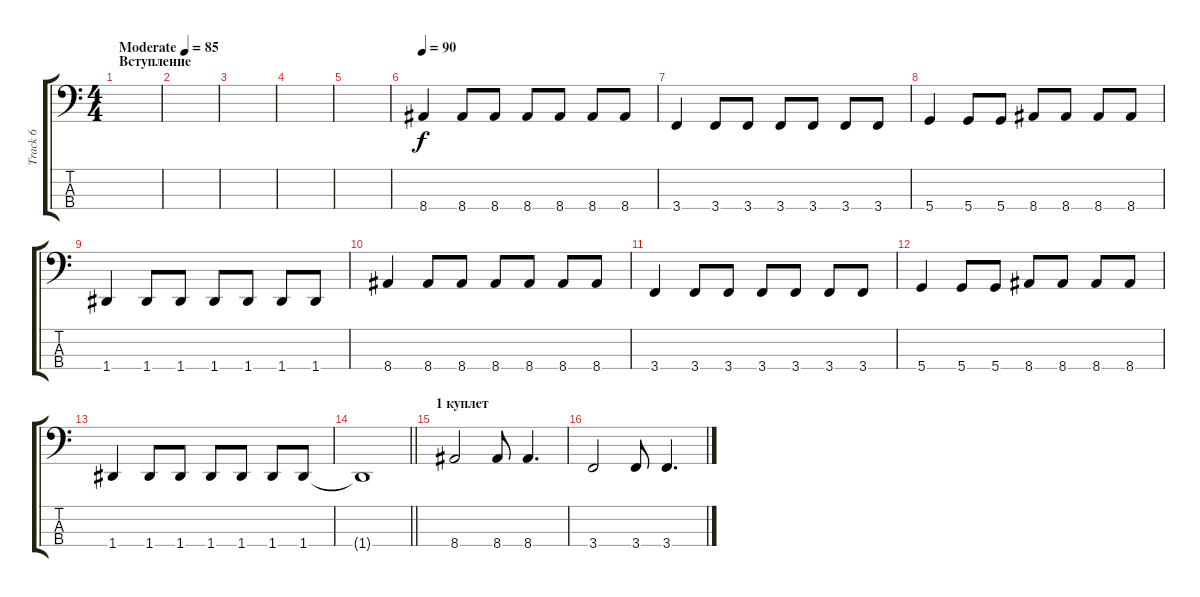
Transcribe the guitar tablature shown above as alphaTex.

\track ("Track 6" "Track 6") {instrument electricbassfinger}
\staff {score tabs}
\tuning (G2 D2 A1 D1) {hide}
\ts (4 4)
\section ("" "Вступление")
\tempo (85 "Moderate")
\clef f4
\ks c
|
|
|
|
|
\tempo 90
8.4.4 8.4.8 8.4.8 8.4.8 8.4.8 8.4.8 8.4.8 |
3.4.4 3.4.8 3.4.8 3.4.8 3.4.8 3.4.8 3.4.8 |
5.4.4 5.4.8 5.4.8 8.4.8 8.4.8 8.4.8 8.4.8 |
1.4.4 1.4.8 1.4.8 1.4.8 1.4.8 1.4.8 1.4.8 |
8.4.4 8.4.8 8.4.8 8.4.8 8.4.8 8.4.8 8.4.8 |
3.4.4 3.4.8 3.4.8 3.4.8 3.4.8 3.4.8 3.4.8 |
5.4.4 5.4.8 5.4.8 8.4.8 8.4.8 8.4.8 8.4.8 |
1.4.4 1.4.8 1.4.8 1.4.8 1.4.8 1.4.8 1.4.8 |
\barLineRight lightlight
1.4{t}.1 |
\section ("" "1 куплет")
8.4.2 8.4.8 8.4.4{d} |
3.4.2 3.4.8 3.4.4{d}
